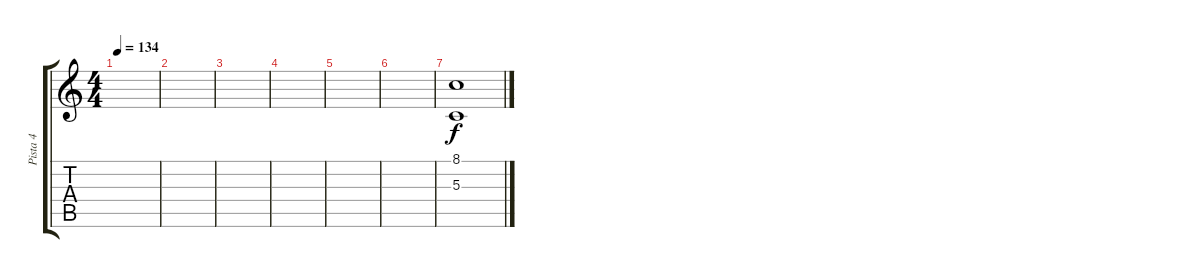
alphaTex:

\track ("Pista 4" "Pista 4") {instrument trumpet}
\staff {score tabs}
\tuning (E4 B3 G3 D3 A2 E2) {hide}
\ts (4 4)
\tempo 134
\clef g2
\ks c
|
|
|
|
|
|
(8.1 5.3).1
